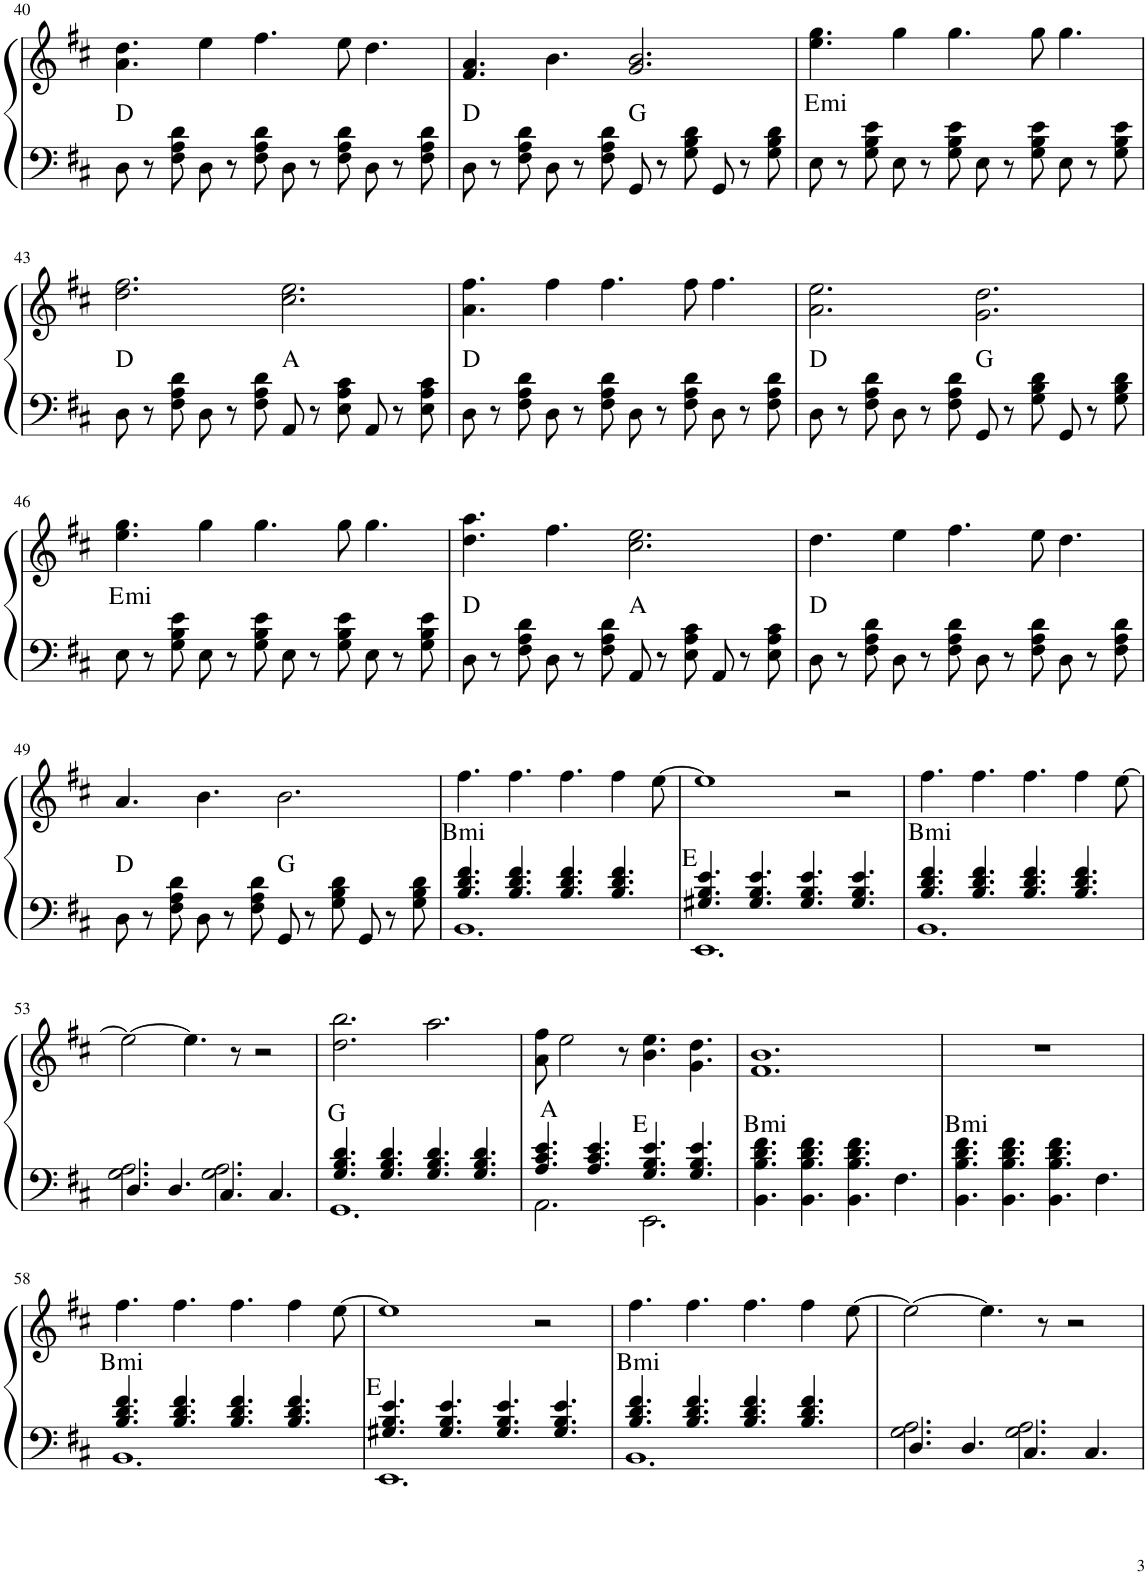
**kern	**kern	**harte
*part1	*part1	*part1
*staff2	*staff1	*
*I"Akordeón	*	*
!!LO:PB:g=z
*clefF4	*clefG2	*
*k[f#c#]	*k[f#c#]	*
*M12/8	*M12/8	*
=40	=40	=40
8D\	4.a\ 4.dd\	D:maj
8r	.	.
8F#\ 8A\ 8d\	.	.
8D\	4ee\	.
8r	.	.
8F#\ 8A\ 8d\	4.ff#\	.
8D\	.	.
8r	.	.
8F#\ 8A\ 8d\	8ee\	.
8D\	4.dd\	.
8r	.	.
8F#\ 8A\ 8d\	.	.
=41	=41	=41
8D\	4.f#/ 4.a/	D:maj
8r	.	.
8F#\ 8A\ 8d\	.	.
8D\	4.b\	.
8r	.	.
8F#\ 8A\ 8d\	.	.
8GG/	2.g/ 2.b/	G:maj
8r	.	.
8G\ 8B\ 8d\	.	.
8GG/	.	.
8r	.	.
8G\ 8B\ 8d\	.	.
=42	=42	=42
!	!	!LO:H:kt=mi
8E\	4.ee\ 4.gg\	E:min
8r	.	.
8G\ 8B\ 8e\	.	.
8E\	4gg\	.
8r	.	.
8G\ 8B\ 8e\	4.gg\	.
8E\	.	.
8r	.	.
8G\ 8B\ 8e\	8gg\	.
8E\	4.gg\	.
8r	.	.
8G\ 8B\ 8e\	.	.
!!LO:LB:g=z
=43	=43	=43
8D\	2.dd\ 2.ff#\	D:maj
8r	.	.
8F#\ 8A\ 8d\	.	.
8D\	.	.
8r	.	.
8F#\ 8A\ 8d\	.	.
8AA/	2.cc#\ 2.ee\	A:maj
8r	.	.
8E\ 8A\ 8c#\	.	.
8AA/	.	.
8r	.	.
8E\ 8A\ 8c#\	.	.
=44	=44	=44
8D\	4.a\ 4.ff#\	D:maj
8r	.	.
8F#\ 8A\ 8d\	.	.
8D\	4ff#\	.
8r	.	.
8F#\ 8A\ 8d\	4.ff#\	.
8D\	.	.
8r	.	.
8F#\ 8A\ 8d\	8ff#\	.
8D\	4.ff#\	.
8r	.	.
8F#\ 8A\ 8d\	.	.
=45	=45	=45
8D\	2.a\ 2.ee\	D:maj
8r	.	.
8F#\ 8A\ 8d\	.	.
8D\	.	.
8r	.	.
8F#\ 8A\ 8d\	.	.
8GG/	2.g\ 2.dd\	G:maj
8r	.	.
8G\ 8B\ 8d\	.	.
8GG/	.	.
8r	.	.
8G\ 8B\ 8d\	.	.
!!LO:LB:g=z
=46	=46	=46
!	!	!LO:H:kt=mi
8E\	4.ee\ 4.gg\	E:min
8r	.	.
8G\ 8B\ 8e\	.	.
8E\	4gg\	.
8r	.	.
8G\ 8B\ 8e\	4.gg\	.
8E\	.	.
8r	.	.
8G\ 8B\ 8e\	8gg\	.
8E\	4.gg\	.
8r	.	.
8G\ 8B\ 8e\	.	.
=47	=47	=47
8D\	4.dd\ 4.aa\	D:maj
8r	.	.
8F#\ 8A\ 8d\	.	.
8D\	4.ff#\	.
8r	.	.
8F#\ 8A\ 8d\	.	.
8AA/	2.cc#\ 2.ee\	A:maj
8r	.	.
8E\ 8A\ 8c#\	.	.
8AA/	.	.
8r	.	.
8E\ 8A\ 8c#\	.	.
=48	=48	=48
8D\	4.dd\	D:maj
8r	.	.
8F#\ 8A\ 8d\	.	.
8D\	4ee\	.
8r	.	.
8F#\ 8A\ 8d\	4.ff#\	.
8D\	.	.
8r	.	.
8F#\ 8A\ 8d\	8ee\	.
8D\	4.dd\	.
8r	.	.
8F#\ 8A\ 8d\	.	.
!!LO:LB:g=z
=49	=49	=49
8D\	4.a/	D:maj
8r	.	.
8F#\ 8A\ 8d\	.	.
8D\	4.b\	.
8r	.	.
8F#\ 8A\ 8d\	.	.
8GG/	2.b\	G:maj
8r	.	.
8G\ 8B\ 8d\	.	.
8GG/	.	.
8r	.	.
8G\ 8B\ 8d\	.	.
=50	=50	=50
*^	*	*
!	!	!	!LO:H:kt=mi
4.B/ 4.d/ 4.f#/	1.BB	4.ff#\	B:min
4.B/ 4.d/ 4.f#/	.	4.ff#\	.
4.B/ 4.d/ 4.f#/	.	4.ff#\	.
4.B/ 4.d/ 4.f#/	.	4ff#\	.
.	.	[8ee\	.
=51	=51	=51	=51
4.G#X/ 4.B/ 4.e/	1.EE	1ee]	E:maj
4.G#/ 4.B/ 4.e/	.	.	.
4.G#/ 4.B/ 4.e/	.	.	.
.	.	2r	.
4.G#/ 4.B/ 4.e/	.	.	.
=52	=52	=52	=52
!	!	!	!LO:H:kt=mi
4.B/ 4.d/ 4.f#/	1.BB	4.ff#\	B:min
4.B/ 4.d/ 4.f#/	.	4.ff#\	.
4.B/ 4.d/ 4.f#/	.	4.ff#\	.
4.B/ 4.d/ 4.f#/	.	4ff#\	.
.	.	[8ee\	.
!!LO:LB:g=z
=53	=53	=53	=53
4.D/	2.G\ 2.A\	2ee\_	.
4.D/	.	.	.
.	.	4.ee\]	.
4.C#/	2.G\ 2.A\	.	.
.	.	8r	.
.	.	2r	.
4.C#/	.	.	.
=54	=54	=54	=54
4.G/ 4.B/ 4.d/	1.GG	2.dd\ 2.bb\	G:maj
4.G/ 4.B/ 4.d/	.	.	.
4.G/ 4.B/ 4.d/	.	2.aa\	.
4.G/ 4.B/ 4.d/	.	.	.
=55	=55	=55	=55
4.A/ 4.c#/ 4.e/	2.AA\	8a\ 8ff#\	A:maj
.	.	2ee\	.
4.A/ 4.c#/ 4.e/	.	.	.
.	.	8r	.
4.G/ 4.B/ 4.e/	2.EE\	4.b\ 4.ee\	E:maj
4.G/ 4.B/ 4.e/	.	4.g\ 4.dd\	.
*v	*v	*	*
=56	=56	=56
!	!	!LO:H:kt=mi
4.BB\ 4.B\ 4.d\ 4.f#\	1.f# 1.b	B:min
4.BB\ 4.B\ 4.d\ 4.f#\	.	.
4.BB\ 4.B\ 4.d\ 4.f#\	.	.
4.F#\	.	.
=57	=57	=57
!	!	!LO:H:kt=mi
4.BB\ 4.B\ 4.d\ 4.f#\	1.r	B:min
4.BB\ 4.B\ 4.d\ 4.f#\	.	.
4.BB\ 4.B\ 4.d\ 4.f#\	.	.
4.F#\	.	.
!!LO:LB:g=z
=58	=58	=58
*^	*	*
!	!	!	!LO:H:kt=mi
4.B/ 4.d/ 4.f#/	1.BB	4.ff#\	B:min
4.B/ 4.d/ 4.f#/	.	4.ff#\	.
4.B/ 4.d/ 4.f#/	.	4.ff#\	.
4.B/ 4.d/ 4.f#/	.	4ff#\	.
.	.	[8ee\	.
=59	=59	=59	=59
4.G#X/ 4.B/ 4.e/	1.EE	1ee]	E:maj
4.G#/ 4.B/ 4.e/	.	.	.
4.G#/ 4.B/ 4.e/	.	.	.
.	.	2r	.
4.G#/ 4.B/ 4.e/	.	.	.
=60	=60	=60	=60
!	!	!	!LO:H:kt=mi
4.B/ 4.d/ 4.f#/	1.BB	4.ff#\	B:min
4.B/ 4.d/ 4.f#/	.	4.ff#\	.
4.B/ 4.d/ 4.f#/	.	4.ff#\	.
4.B/ 4.d/ 4.f#/	.	4ff#\	.
.	.	[8ee\	.
=61	=61	=61	=61
4.D/	2.G\ 2.A\	2ee\_	.
4.D/	.	.	.
.	.	4.ee\]	.
4.C#/	2.G\ 2.A\	.	.
.	.	8r	.
.	.	2r	.
4.C#/	.	.	.
*v	*v	*	*
=	=	=
*-	*-	*-
